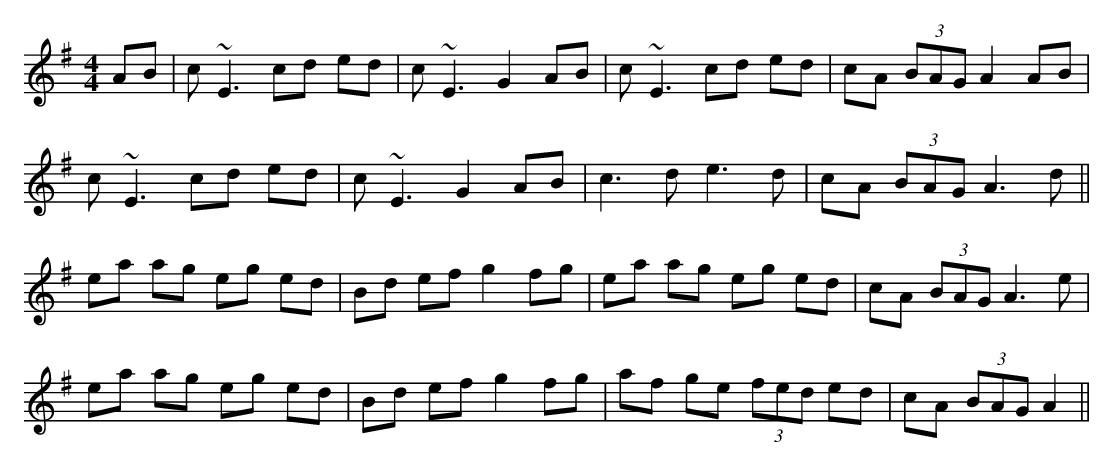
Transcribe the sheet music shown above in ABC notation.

X:1
M:4/4
K:Ador
AB|c ~E3 cd ed|c~E3 G2 AB|c ~E3 cd ed|cA (3BAG A2 AB|
c ~E3 cd ed|c~E3 G2 AB|c3d e3d|cA (3BAG A3d||
ea ag eg ed|Bd ef g2 fg|ea ag eg ed|cA (3BAG A3e|
ea ag eg ed|Bd ef g2 fg|af ge (3fed ed|cA (3BAG A2||
